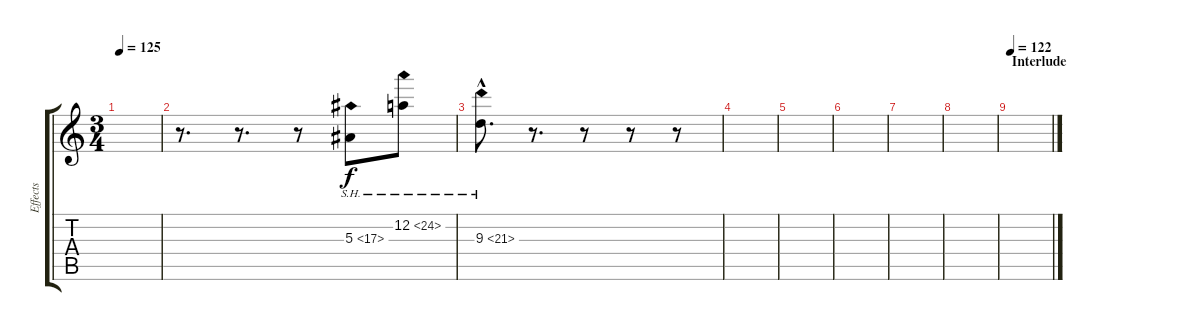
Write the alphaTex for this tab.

\track ("Effects" "Effects") {instrument distortionguitar}
\staff {score tabs}
\tuning (D4 A3 F3 C3 G2 D2) {hide}
\ts (3 4)
\tempo 125
\clef g2
\ks c
|
r.8{d instrument distortionguitar} r.8{d} r.8 5.3{sh 12}.8{dy f} 12.2{sh 12}.8 |
9.3{sh 12 hac}.8{d} r.8{d} r.8 r.8 r.8 |
|
|
|
|
|
\section ("" "Interlude")
\tempo 122
